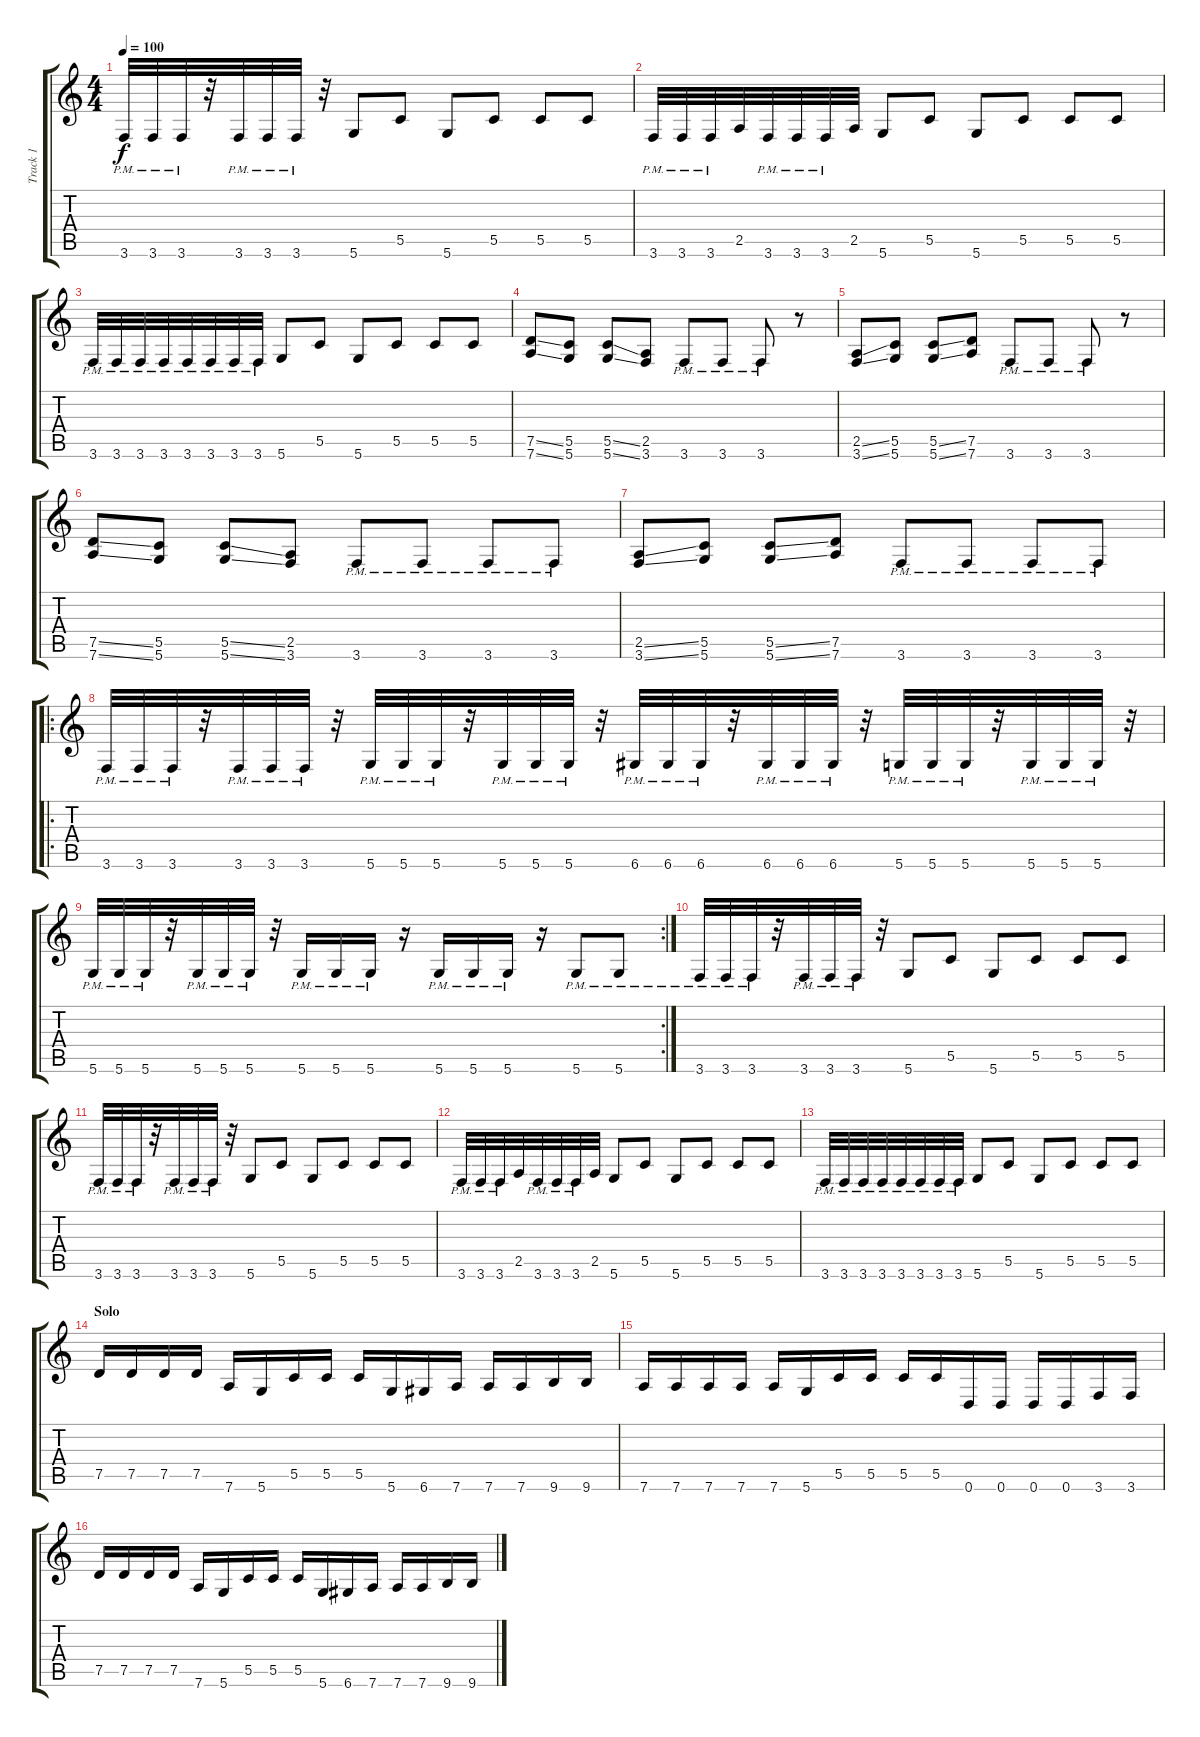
\track ("Track 1" "Track 1") {instrument distortionguitar}
\staff {score tabs}
\tuning (D4 A3 F3 C3 G2 D2) {hide}
\ts (4 4)
\tempo 100
\clef g2
\ks c
3.6{pm}.32{dy f} 3.6{pm}.32 3.6{pm}.32 r.32 3.6{pm}.32 3.6{pm}.32 3.6{pm}.32 r.32 5.6.8 5.5.8 5.6.8 5.5.8 5.5.8 5.5.8 |
3.6{pm}.32 3.6{pm}.32 3.6{pm}.32 2.5.32 3.6{pm}.32 3.6{pm}.32 3.6{pm}.32 2.5.32 5.6.8 5.5.8 5.6.8 5.5.8 5.5.8 5.5.8 |
3.6{pm}.32 3.6{pm}.32 3.6{pm}.32 3.6{pm}.32 3.6{pm}.32 3.6{pm}.32 3.6{pm}.32 3.6{pm}.32 5.6.8 5.5.8 5.6.8 5.5.8 5.5.8 5.5.8 |
(7.5{ss} 7.6{ss}).8 (5.5 5.6).8 (5.5{ss} 5.6{ss}).8 (2.5 3.6).8 3.6{pm}.8 3.6{pm}.8 3.6{pm}.8 r.8 |
(2.5{ss} 3.6{ss}).8 (5.5 5.6).8 (5.5{ss} 5.6{ss}).8 (7.5 7.6).8 3.6{pm}.8 3.6{pm}.8 3.6{pm}.8 r.8 |
(7.5{ss} 7.6{ss}).8 (5.5 5.6).8 (5.5{ss} 5.6{ss}).8 (2.5 3.6).8 3.6{pm}.8 3.6{pm}.8 3.6{pm}.8 3.6{pm}.8 |
(2.5{ss} 3.6{ss}).8 (5.5 5.6).8 (5.5{ss} 5.6{ss}).8 (7.5 7.6).8 3.6{pm}.8 3.6{pm}.8 3.6{pm}.8 3.6{pm}.8 |
\ro
3.6{pm}.32 3.6{pm}.32 3.6{pm}.32 r.32 3.6{pm}.32 3.6{pm}.32 3.6{pm}.32 r.32 5.6{pm}.32 5.6{pm}.32 5.6{pm}.32 r.32 5.6{pm}.32 5.6{pm}.32 5.6{pm}.32 r.32 6.6{pm}.32 6.6{pm}.32 6.6{pm}.32 r.32 6.6{pm}.32 6.6{pm}.32 6.6{pm}.32 r.32 5.6{pm}.32 5.6{pm}.32 5.6{pm}.32 r.32 5.6{pm}.32 5.6{pm}.32 5.6{pm}.32 r.32 |
\rc 2
5.6{pm}.32 5.6{pm}.32 5.6{pm}.32 r.32 5.6{pm}.32 5.6{pm}.32 5.6{pm}.32 r.32 5.6{pm}.16 5.6{pm}.16 5.6{pm}.16 r.16 5.6{pm}.16 5.6{pm}.16 5.6{pm}.16 r.16 5.6{pm}.8 5.6{pm}.8 |
3.6{pm}.32 3.6{pm}.32 3.6{pm}.32 r.32 3.6{pm}.32 3.6{pm}.32 3.6{pm}.32 r.32 5.6.8 5.5.8 5.6.8 5.5.8 5.5.8 5.5.8 |
3.6{pm}.32 3.6{pm}.32 3.6{pm}.32 r.32 3.6{pm}.32 3.6{pm}.32 3.6{pm}.32 r.32 5.6.8 5.5.8 5.6.8 5.5.8 5.5.8 5.5.8 |
3.6{pm}.32 3.6{pm}.32 3.6{pm}.32 2.5.32 3.6{pm}.32 3.6{pm}.32 3.6{pm}.32 2.5.32 5.6.8 5.5.8 5.6.8 5.5.8 5.5.8 5.5.8 |
3.6{pm}.32 3.6{pm}.32 3.6{pm}.32 3.6{pm}.32 3.6{pm}.32 3.6{pm}.32 3.6{pm}.32 3.6{pm}.32 5.6.8 5.5.8 5.6.8 5.5.8 5.5.8 5.5.8 |
\section ("" "Solo")
7.5.16 7.5.16 7.5.16 7.5.16 7.6.16 5.6.16 5.5.16 5.5.16 5.5.16 5.6.16 6.6.16 7.6.16 7.6.16 7.6.16 9.6.16 9.6.16 |
7.6.16 7.6.16 7.6.16 7.6.16 7.6.16 5.6.16 5.5.16 5.5.16 5.5.16 5.5.16 0.6.16 0.6.16 0.6.16 0.6.16 3.6.16 3.6.16 |
7.5.16 7.5.16 7.5.16 7.5.16 7.6.16 5.6.16 5.5.16 5.5.16 5.5.16 5.6.16 6.6.16 7.6.16 7.6.16 7.6.16 9.6.16 9.6.16
